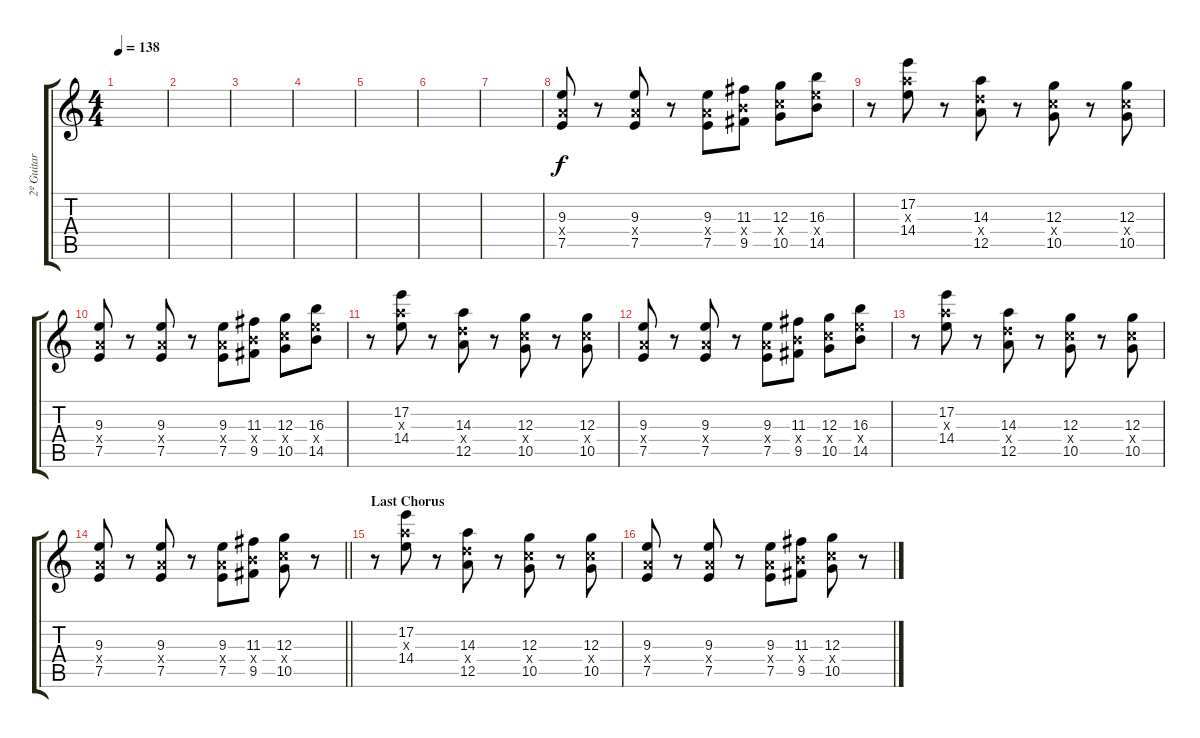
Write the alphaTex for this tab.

\track ("2º Guitar" "2º Guitar") {instrument distortionguitar}
\staff {score tabs}
\tuning (E4 B3 G3 D3 A2 D2) {hide}
\ts (4 4)
\tempo 138
\clef g2
\ks c
|
|
|
|
|
|
|
(9.3 7.4{x} 7.5).8 r.8 (9.3 7.4{x} 7.5).8 r.8 (9.3 7.4{x} 7.5).8 (11.3 9.4{x} 9.5).8 (12.3 10.4{x} 10.5).8 (16.3 14.4{x} 14.5).8 |
r.8 (17.2 14.3{x} 14.4).8 r.8 (14.3 12.4{x} 12.5).8 r.8 (12.3 10.4{x} 10.5).8 r.8 (12.3 10.4{x} 10.5).8 |
(9.3 7.4{x} 7.5).8 r.8 (9.3 7.4{x} 7.5).8 r.8 (9.3 7.4{x} 7.5).8 (11.3 9.4{x} 9.5).8 (12.3 10.4{x} 10.5).8 (16.3 14.4{x} 14.5).8 |
r.8 (17.2 14.3{x} 14.4).8 r.8 (14.3 12.4{x} 12.5).8 r.8 (12.3 10.4{x} 10.5).8 r.8 (12.3 10.4{x} 10.5).8 |
(9.3 7.4{x} 7.5).8 r.8 (9.3 7.4{x} 7.5).8 r.8 (9.3 7.4{x} 7.5).8 (11.3 9.4{x} 9.5).8 (12.3 10.4{x} 10.5).8 (16.3 14.4{x} 14.5).8 |
r.8 (17.2 14.3{x} 14.4).8 r.8 (14.3 12.4{x} 12.5).8 r.8 (12.3 10.4{x} 10.5).8 r.8 (12.3 10.4{x} 10.5).8 |
\barLineRight lightlight
(9.3 7.4{x} 7.5).8 r.8 (9.3 7.4{x} 7.5).8 r.8 (9.3 7.4{x} 7.5).8 (11.3 9.4{x} 9.5).8 (12.3 10.4{x} 10.5).8 r.8 |
\section ("" "Last Chorus")
r.8 (17.2 14.3{x} 14.4).8 r.8 (14.3 12.4{x} 12.5).8 r.8 (12.3 10.4{x} 10.5).8 r.8 (12.3 10.4{x} 10.5).8 |
(9.3 7.4{x} 7.5).8 r.8 (9.3 7.4{x} 7.5).8 r.8 (9.3 7.4{x} 7.5).8 (11.3 9.4{x} 9.5).8 (12.3 10.4{x} 10.5).8 r.8
